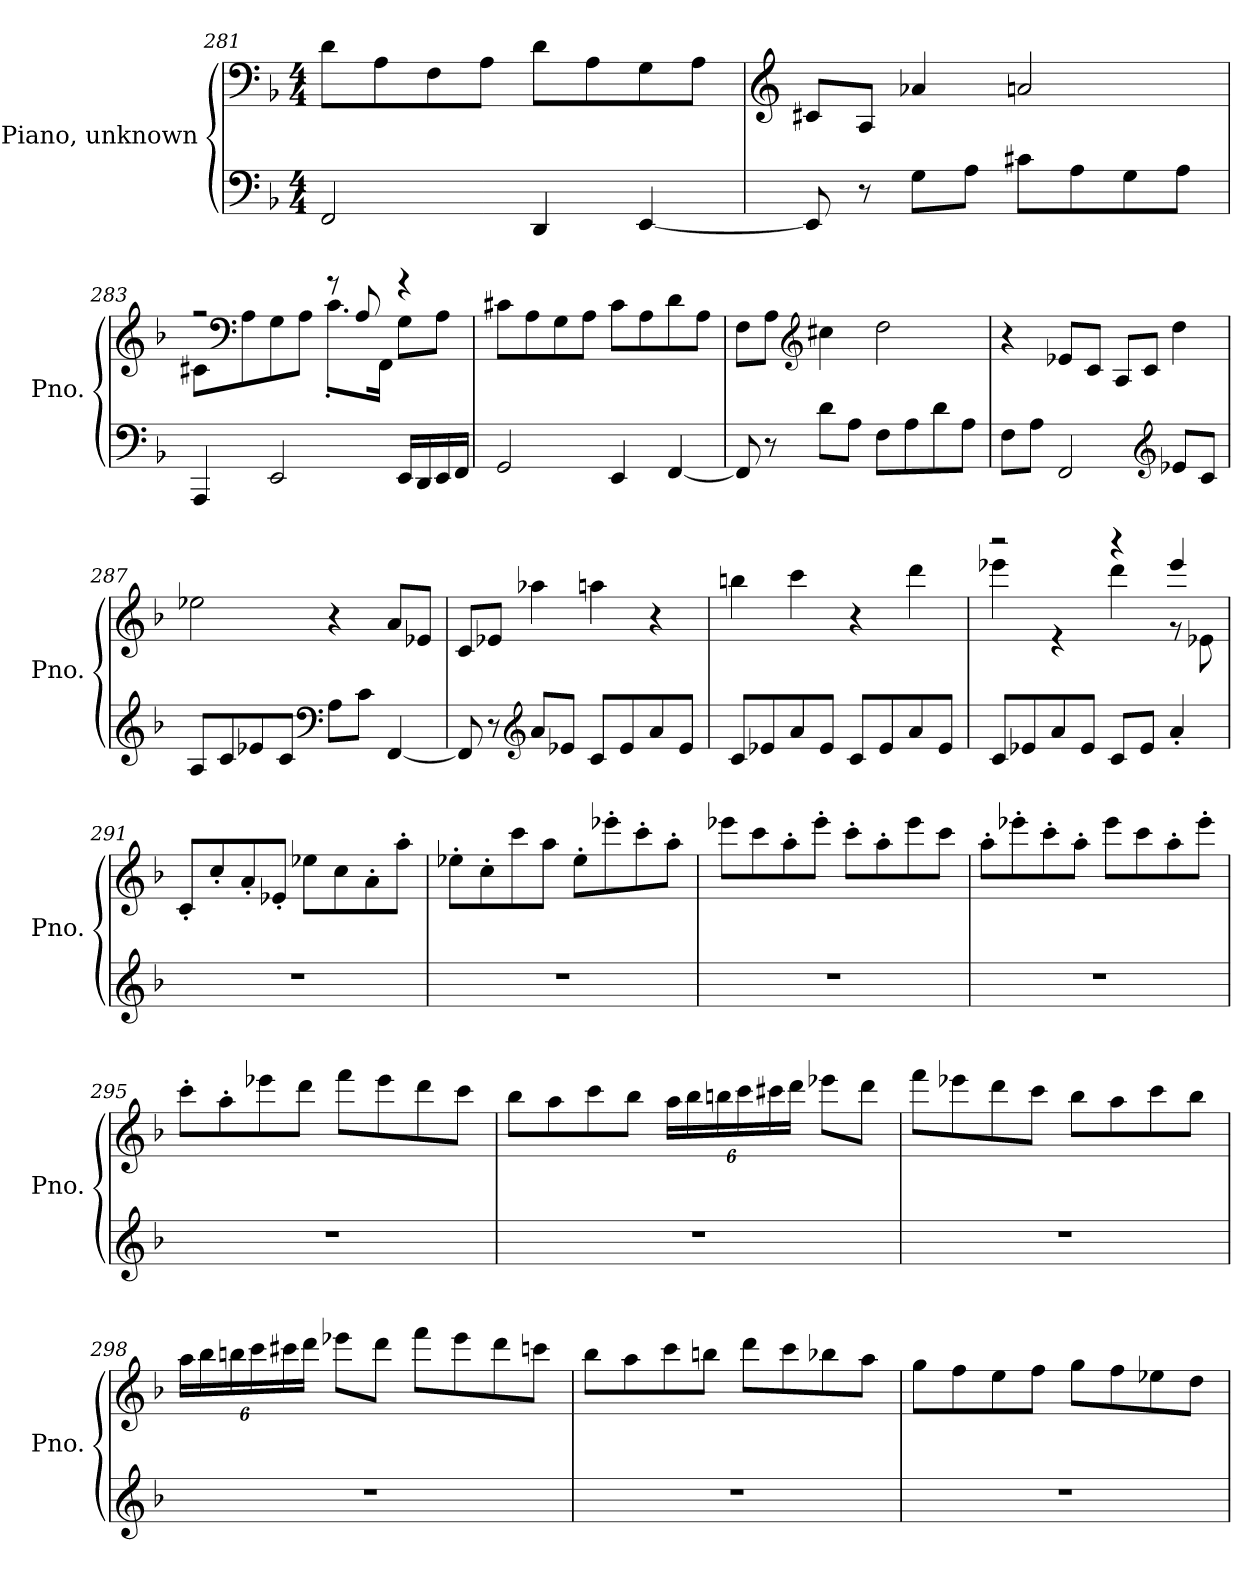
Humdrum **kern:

**kern	**kern
*part1	*part1
*staff2	*staff1
*I"Piano, unknown	*
*I'Pno.	*
*clefF4	*clefF4
*k[b-]	*k[b-]
*M4/4	*M4/4
=281	=281
2FF/	8d\L
.	8A\
.	8F\
.	8A\J
4DD/	8d\L
.	8A\
[4EE/	8G\
.	8A\J
=282	=282
*	*clefG2
8EE/]	8c#X/L
8r	8A/J
8G\L	4a-X/
8A\J	.
8c#X\L	2an/
8A\	.
8G\	.
8A\J	.
!!LO:LB:g=z
=283	=283
*	*^
4AAA/	2r	8c#X\L
*	*clefF4	*
.	.	8A\
2EE/	.	8G\
.	.	8A\J
.	8r	8.c#'\L
.	8A/	.
.	.	16FF\Jk
16EE/LL	4r	8G\L
16DD/	.	.
16EE/	.	8A\J
16FF/JJ	.	.
*	*v	*v
=284	=284
2GG/	8c#X\L
.	8A\
.	8G\
.	8A\J
4EE/	8c#\L
.	8A\
[4FF/	8d\
.	8A\J
=285	=285
8FF/]	8F\L
8r	8A\J
*	*clefG2
8d\L	4cc#X\
8A\J	.
8F\L	2dd\
8A\	.
8d\	.
8A\J	.
!!LO:PB:g=z
=286	=286
8F\L	4r
8A\J	.
2FF/	8e-X/L
.	8c/J
.	8A/L
.	8c/J
*clefG2	*
8e-X/L	4dd\
8c/J	.
=287	=287
8A/L	2ee-X\
8c/	.
8e-X/	.
8c/J	.
*clefF4	*
8A\L	4r
8c\J	.
[4FF/	8a/L
.	8e-X/J
=288	=288
8FF/]	8c/L
8r	8e-X/J
*clefG2	*
8a/L	4aa-X\
8e-X/J	.
8c/L	4aan\
8e-/	.
8a/	4r
8e-/J	.
=289	=289
8c/L	4bbn\
8e-X/	.
8a/	4ccc\
8e-/J	.
8c/L	4r
8e-/	.
8a/	4ddd\
8e-/J	.
!!LO:LB:g=z
=290	=290
*	*^
8c/L	2r	4eee-X\
8e-X/	.	.
8a/	.	4r
8e-/J	.	.
8c/L	4r	4ddd\
8e-/J	.	.
4a'/	4eee-/	8r
.	.	8e-X\
*	*v	*v
=291	=291
1r	8c'/L
.	8cc'/
.	8a'/
.	8e-X'/J
.	8ee-X\L
.	8cc\
.	8a'\
.	8aa'\J
=292	=292
1r	8ee-X'\L
.	8cc'\
.	8ccc\
.	8aa\J
.	8ee-'\L
.	8eee-X'\
.	8ccc'\
.	8aa'\J
=293	=293
1r	8eee-X\L
.	8ccc\
.	8aa'\
.	8eee-'\J
.	8ccc'\L
.	8aa'\
.	8eee-\
.	8ccc\J
!!LO:LB:g=z
=294	=294
1r	8aa'\L
.	8eee-X'\
.	8ccc'\
.	8aa'\J
.	8eee-\L
.	8ccc\
.	8aa'\
.	8eee-'\J
=295	=295
1r	8ccc'\L
.	8aa'\
.	8eee-X\
.	8ddd\J
.	8fff\L
.	8eee-\
.	8ddd\
.	8ccc\J
=296	=296
1r	8bb-\L
.	8aa\
.	8ccc\
.	8bb-\J
*	*Xbrackettup
.	24aa\LL
.	24bb-\
.	24bbn\
.	24ccc\
.	24ccc#X\
.	24ddd\JJ
.	8eee-X\L
.	8ddd\J
!!LO:LB:g=z
=297	=297
1r	8fff\L
.	8eee-X\
.	8ddd\
.	8ccc\J
.	8bb-\L
.	8aa\
.	8ccc\
.	8bb-\J
=298	=298
1r	24aa\LL
.	24bb-\
.	24bbn\
.	24ccc\
.	24ccc#X\
.	24ddd\JJ
.	8eee-X\L
.	8ddd\J
.	8fff\L
.	8eee-\
.	8ddd\
.	8cccn\J
=299	=299
1r	8bb-\L
.	8aa\
.	8ccc\
.	8bbn\J
.	8ddd\L
.	8ccc\
.	8bb-X\
.	8aa\J
!!LO:LB:g=z
=300	=300
1r	8gg\L
.	8ff\
.	8ee\
.	8ff\J
.	8gg\L
.	8ff\
.	8ee-X\
.	8dd\J
=	=
*-	*-
